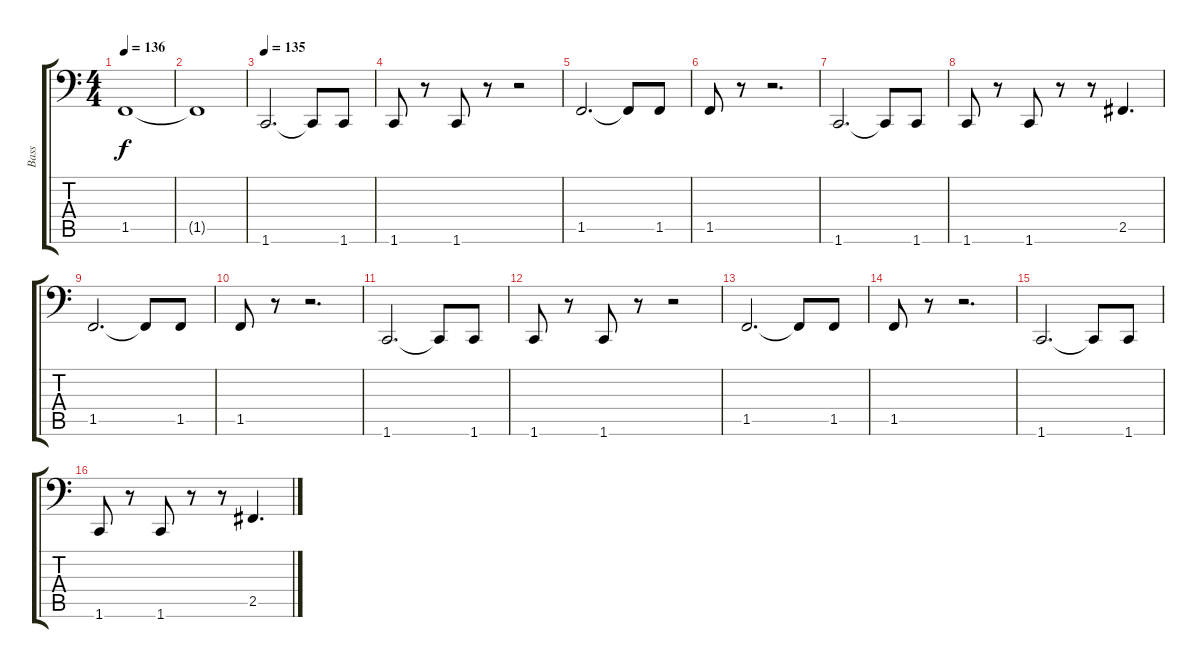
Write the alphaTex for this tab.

\track ("Bass" "Bass") {instrument electricbassfinger}
\staff {score tabs}
\tuning (C3 G2 D2 A1 E1 B0) {hide}
\ts (4 4)
\tempo 136
\clef f4
\ks c
1.5.1{dy f} |
1.5{t}.1 |
\tempo 135
1.6.2{d} 1.6{t}.8 1.6.8 |
1.6.8 r.8 1.6.8 r.8 r.2 |
1.5.2{d} 1.5{t}.8 1.5.8 |
1.5.8 r.8 r.2{d} |
1.6.2{d} 1.6{t}.8 1.6.8 |
1.6.8 r.8 1.6.8 r.8 r.8 2.5.4{d} |
1.5.2{d} 1.5{t}.8 1.5.8 |
1.5.8 r.8 r.2{d} |
1.6.2{d} 1.6{t}.8 1.6.8 |
1.6.8 r.8 1.6.8 r.8 r.2 |
1.5.2{d} 1.5{t}.8 1.5.8 |
1.5.8 r.8 r.2{d} |
1.6.2{d} 1.6{t}.8 1.6.8 |
1.6.8 r.8 1.6.8 r.8 r.8 2.5.4{d}
